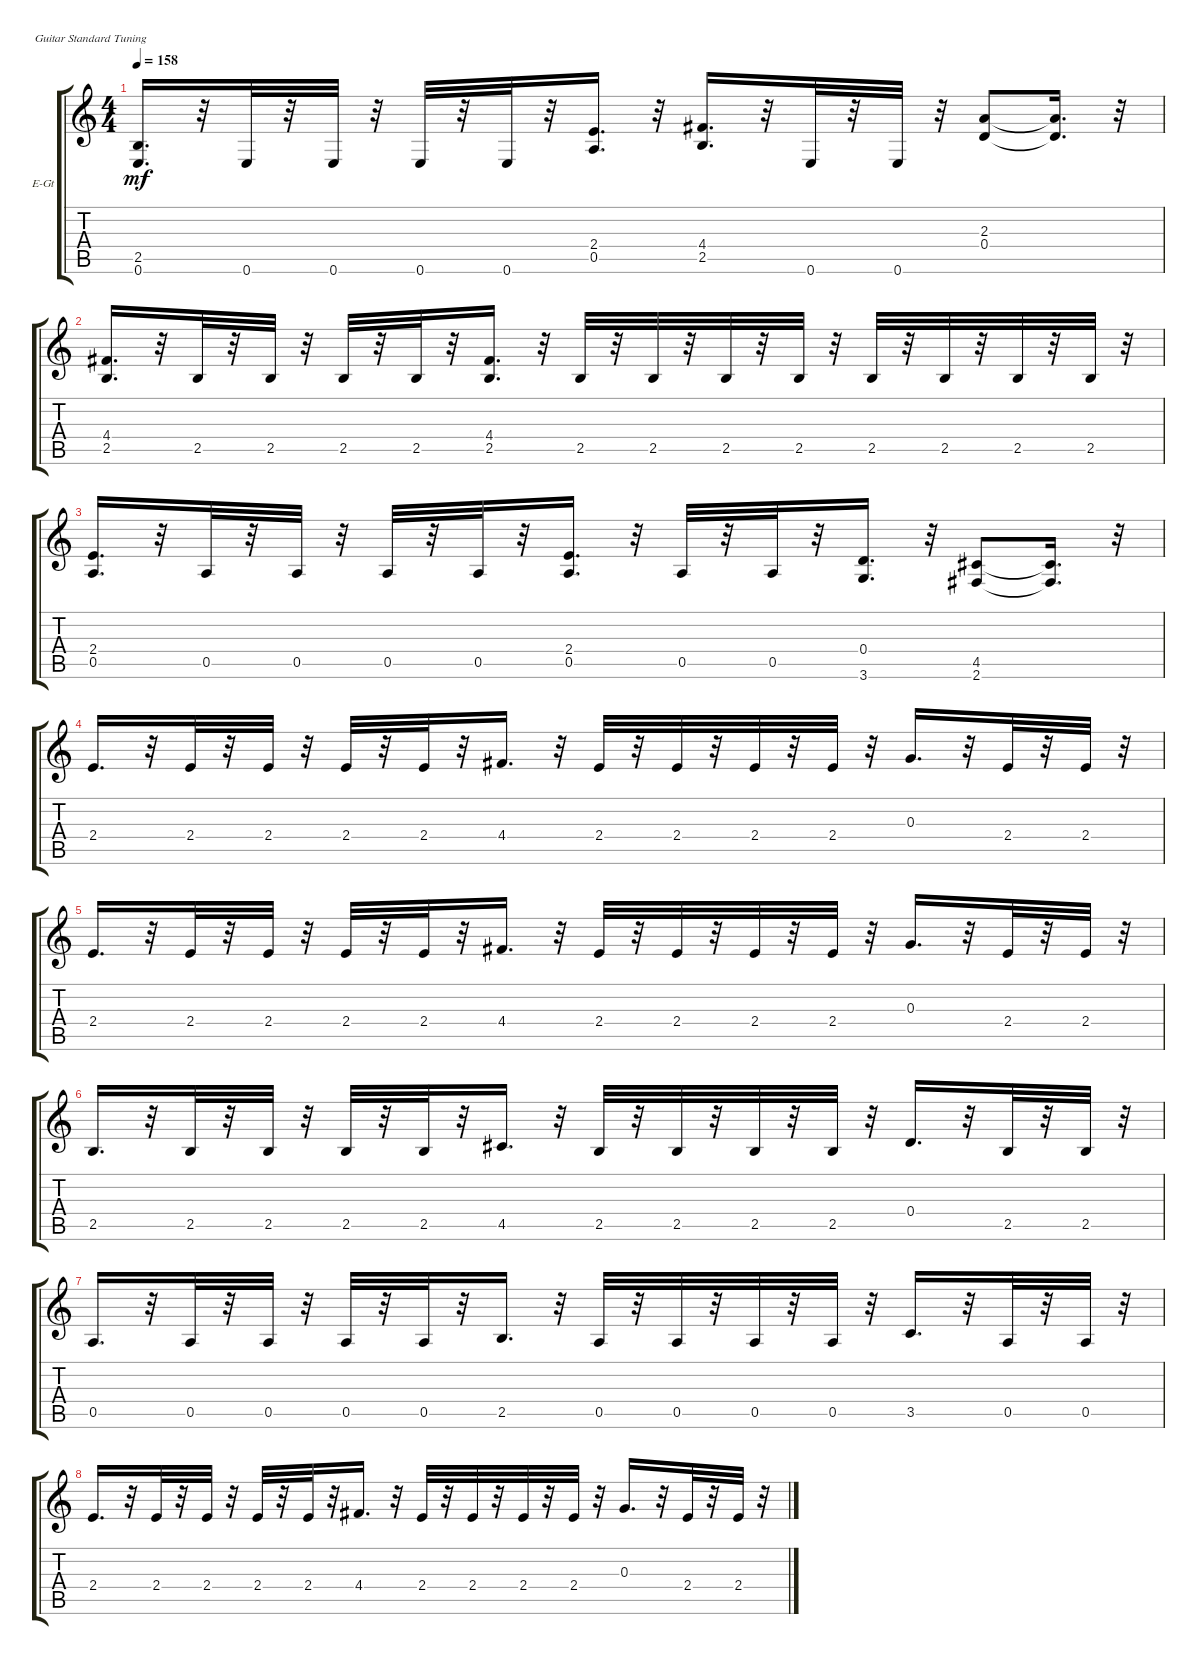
\bracketExtendMode groupsimilarinstruments
\firstSystemTrackNameOrientation horizontal
\otherSystemsTrackNameOrientation horizontal
\track ("" "E-Gt") {instrument electricguitarclean}
\staff {score tabs}
\tuning (E4 B3 G3 D3 A2 E2)
\ts (4 4)
\tempo 158
\clef g2
\ks c
(2.5 0.6).16{d dy mf} r.32 0.6.32 r.32 0.6.32 r.32 0.6.32 r.32 0.6.32 r.32 (2.4 0.5).16{d} r.32 (4.4 2.5).16{d} r.32 0.6.32 r.32 0.6.32 r.32 (2.3 0.4).8 (2.3{t} 0.4{t}).16{d} r.32 |
(4.4 2.5).16{d} r.32 2.5.32 r.32 2.5.32 r.32 2.5.32 r.32 2.5.32 r.32 (4.4 2.5).16{d} r.32 2.5.32 r.32 2.5.32 r.32 2.5.32 r.32 2.5.32 r.32 2.5.32 r.32 2.5.32 r.32 2.5.32 r.32 2.5.32 r.32 |
(2.4 0.5).16{d} r.32 0.5.32 r.32 0.5.32 r.32 0.5.32 r.32 0.5.32 r.32 (2.4 0.5).16{d} r.32 0.5.32 r.32 0.5.32 r.32 (0.4 3.6).16{d} r.32 (4.5 2.6).8 (4.5{t} 2.6{t}).16{d} r.32 |
2.4.16{d} r.32 2.4.32 r.32 2.4.32 r.32 2.4.32 r.32 2.4.32 r.32 4.4.16{d} r.32 2.4.32 r.32 2.4.32 r.32 2.4.32 r.32 2.4.32 r.32 0.3.16{d} r.32 2.4.32 r.32 2.4.32 r.32 |
2.4.16{d} r.32 2.4.32 r.32 2.4.32 r.32 2.4.32 r.32 2.4.32 r.32 4.4.16{d} r.32 2.4.32 r.32 2.4.32 r.32 2.4.32 r.32 2.4.32 r.32 0.3.16{d} r.32 2.4.32 r.32 2.4.32 r.32 |
2.5.16{d} r.32 2.5.32 r.32 2.5.32 r.32 2.5.32 r.32 2.5.32 r.32 4.5.16{d} r.32 2.5.32 r.32 2.5.32 r.32 2.5.32 r.32 2.5.32 r.32 0.4.16{d} r.32 2.5.32 r.32 2.5.32 r.32 |
0.5.16{d} r.32 0.5.32 r.32 0.5.32 r.32 0.5.32 r.32 0.5.32 r.32 2.5.16{d} r.32 0.5.32 r.32 0.5.32 r.32 0.5.32 r.32 0.5.32 r.32 3.5.16{d} r.32 0.5.32 r.32 0.5.32 r.32 |
2.4.16{d} r.32 2.4.32 r.32 2.4.32 r.32 2.4.32 r.32 2.4.32 r.32 4.4.16{d} r.32 2.4.32 r.32 2.4.32 r.32 2.4.32 r.32 2.4.32 r.32 0.3.16{d} r.32 2.4.32 r.32 2.4.32 r.32
